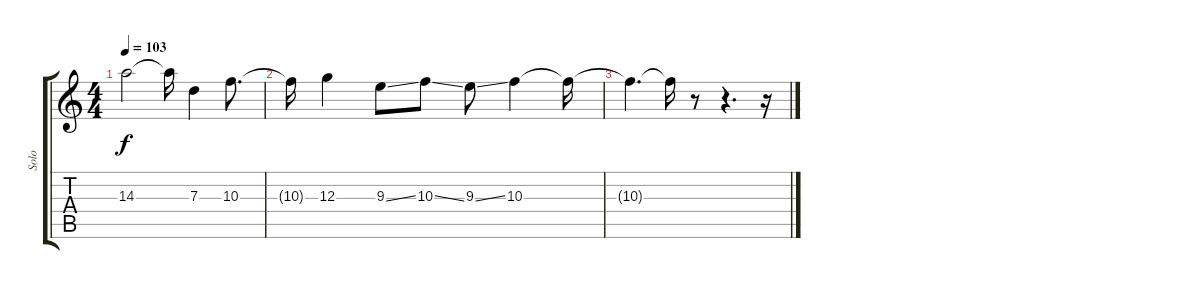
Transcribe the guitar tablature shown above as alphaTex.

\track ("Solo" "Solo") {instrument acousticguitarsteel}
\staff {score tabs}
\tuning (E4 B3 G3 D3 A2 E2) {hide}
\ts (4 4)
\tempo 103
\clef g2
\ks c
14.3{t}.2{dy f} 14.3{t}.16 7.3.4 10.3.8{d} |
10.3{t}.16 12.3.4 9.3{ss}.8 10.3{ss}.8 9.3{ss}.8 10.3.4 10.3{t}.16 |
10.3{t}.4{d} 10.3{t}.16 r.8 r.4{d} r.16
